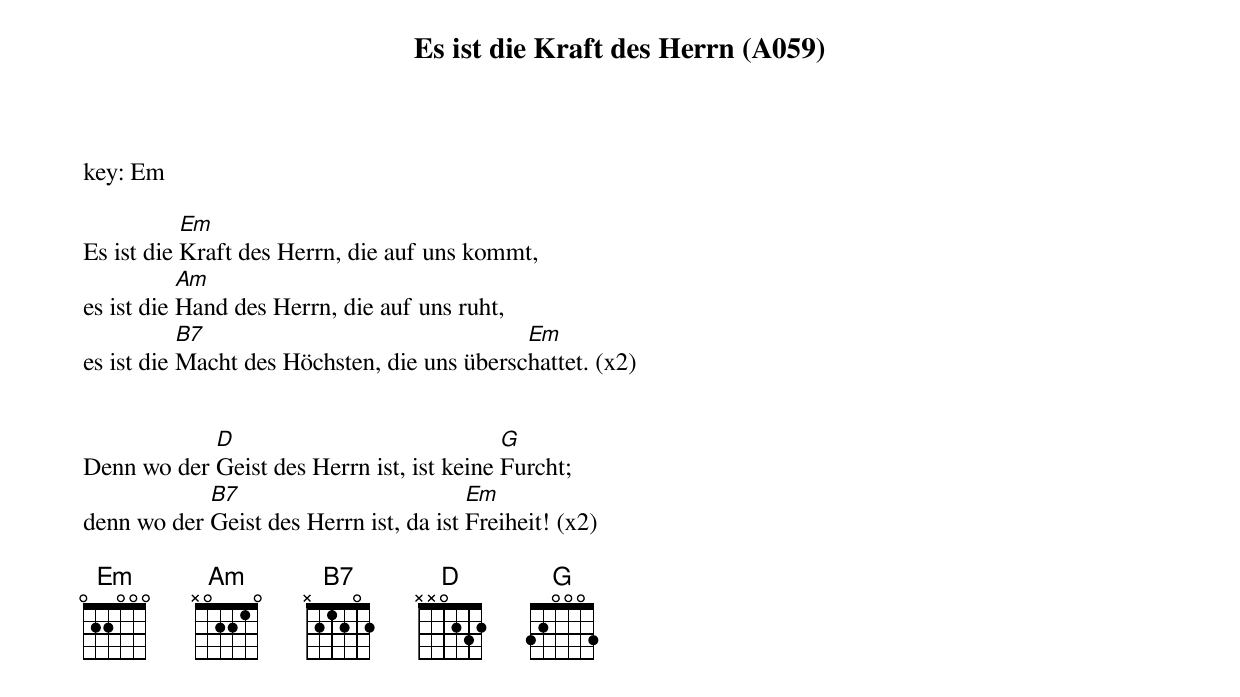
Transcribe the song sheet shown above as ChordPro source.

{title: Es ist die Kraft des Herrn (A059)}
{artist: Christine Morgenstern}
key: Em

Es ist die [Em]Kraft des Herrn, die auf uns kommt,
es ist die [Am]Hand des Herrn, die auf uns ruht,
es ist die [B7]Macht des Höchsten, die uns übersc[Em]hattet. (x2)


Denn wo der [D]Geist des Herrn ist, ist keine [G]Furcht;
denn wo der [B7]Geist des Herrn ist, da ist [Em]Freiheit! (x2)

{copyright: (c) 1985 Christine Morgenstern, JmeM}
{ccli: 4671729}
